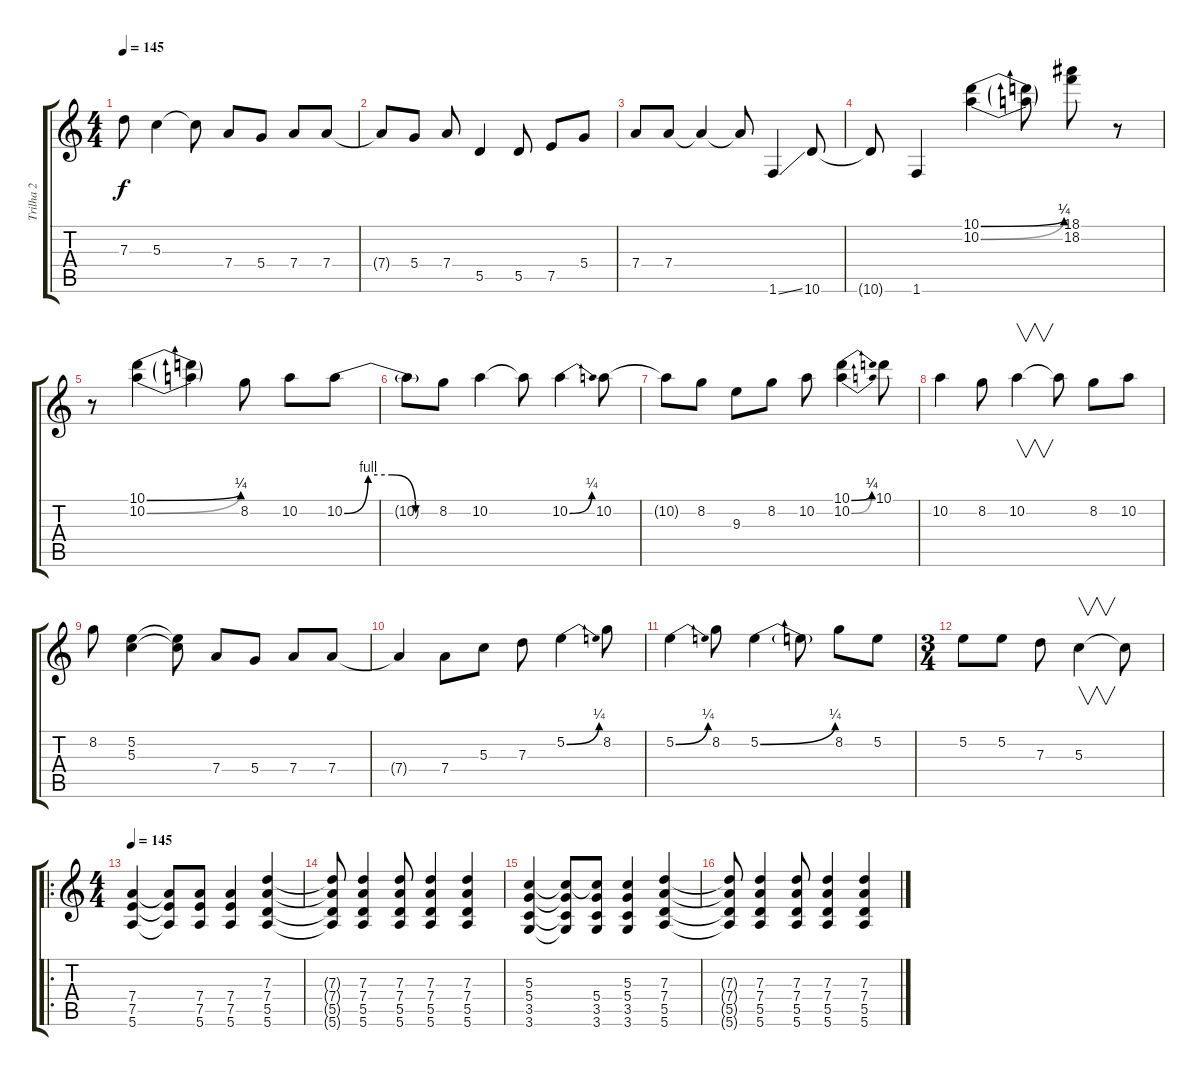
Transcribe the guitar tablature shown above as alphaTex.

\track ("Trilha 2" "Trilha 2") {instrument distortionguitar}
\staff {score tabs}
\tuning (E4 B3 G3 D3 A2 E2) {hide}
\ts (4 4)
\tempo 145
\clef g2
\ks c
7.3.8{dy f} 5.3.4 5.3{t}.8 7.4.8 5.4.8 7.4.8 7.4.8 |
7.4{t}.8 5.4.8 7.4.8 5.5.4 5.5.8 7.5.8 5.4.8 |
7.4.8 7.4.8 7.4{t}.4 7.4{t}.8 1.6{ss}.4 10.6.8 |
10.6{t}.8 1.6.4 (10.1{be (bend 0 0 60 1)} 10.2{be (bend 0 0 60 1)}).4 (10.1{t} 10.2{t}).8 (18.1 18.2).8 r.8 |
r.8 (10.1{be (bend 0 0 60 1)} 10.2{be (bend 0 0 60 1)}).4 (10.1{t} 10.2{t}).4 8.2.8 10.2.8 10.2{be (custom 0 0 15 4 30 4 45 0 60 0)}.8 |
10.2{t}.8 8.2.8 10.2.4 10.2{t}.8 10.2{be (bend 0 0 60 1)}.4 10.2.8 |
10.2{t}.8 8.2.8 9.3.8 8.2.8 10.2.8 (10.1{be (bend 0 0 60 1)} 10.2{be (bend 0 0 60 1)}).4 10.1.8 |
10.2.4 8.2.8 10.2.4{v} 10.2{t}.8 8.2.8 10.2.8 |
8.2.8 (5.2 5.3).4 (5.2{t} 5.3{t}).8 7.4.8 5.4.8 7.4.8 7.4.8 |
7.4{t}.4 7.4.8 5.3.8 7.3.8 5.2{be (bend 0 0 60 1)}.4 8.2.8 |
5.2{be (bend 0 0 60 1)}.4 8.2.8 5.2{be (bend 0 0 60 1)}.4 5.2{t}.8 8.2.8 5.2.8 |
\ts (3 4)
5.2.8 5.2.8 7.3.8 5.3.4{v} 5.3{t}.8 |
\ro
\ts (4 4)
\tempo 145
(7.4 7.5 5.6).4 (7.4{t} 7.5{t} 5.6{t}).8 (7.4 7.5 5.6).8 (7.4 7.5 5.6).4 (7.3 7.4 5.5 5.6).4 |
(7.3{t} 7.4{t} 5.5{t} 5.6{t}).8 (7.3 7.4 5.5 5.6).4 (7.3 7.4 5.5 5.6).8 (7.3 7.4 5.5 5.6).4 (7.3 7.4 5.5 5.6).4 |
(5.3 5.4 3.5 3.6).4 (5.3{t} 5.4{t} 3.5{t} 3.6{t}).8 (5.3{t} 5.4 3.5 3.6).8 (5.3 5.4 3.5 3.6).4 (7.3 7.4 5.5 5.6).4 |
(7.3{t} 7.4{t} 5.5{t} 5.6{t}).8 (7.3 7.4 5.5 5.6).4 (7.3 7.4 5.5 5.6).8 (7.3 7.4 5.5 5.6).4 (7.3 7.4 5.5 5.6).4
